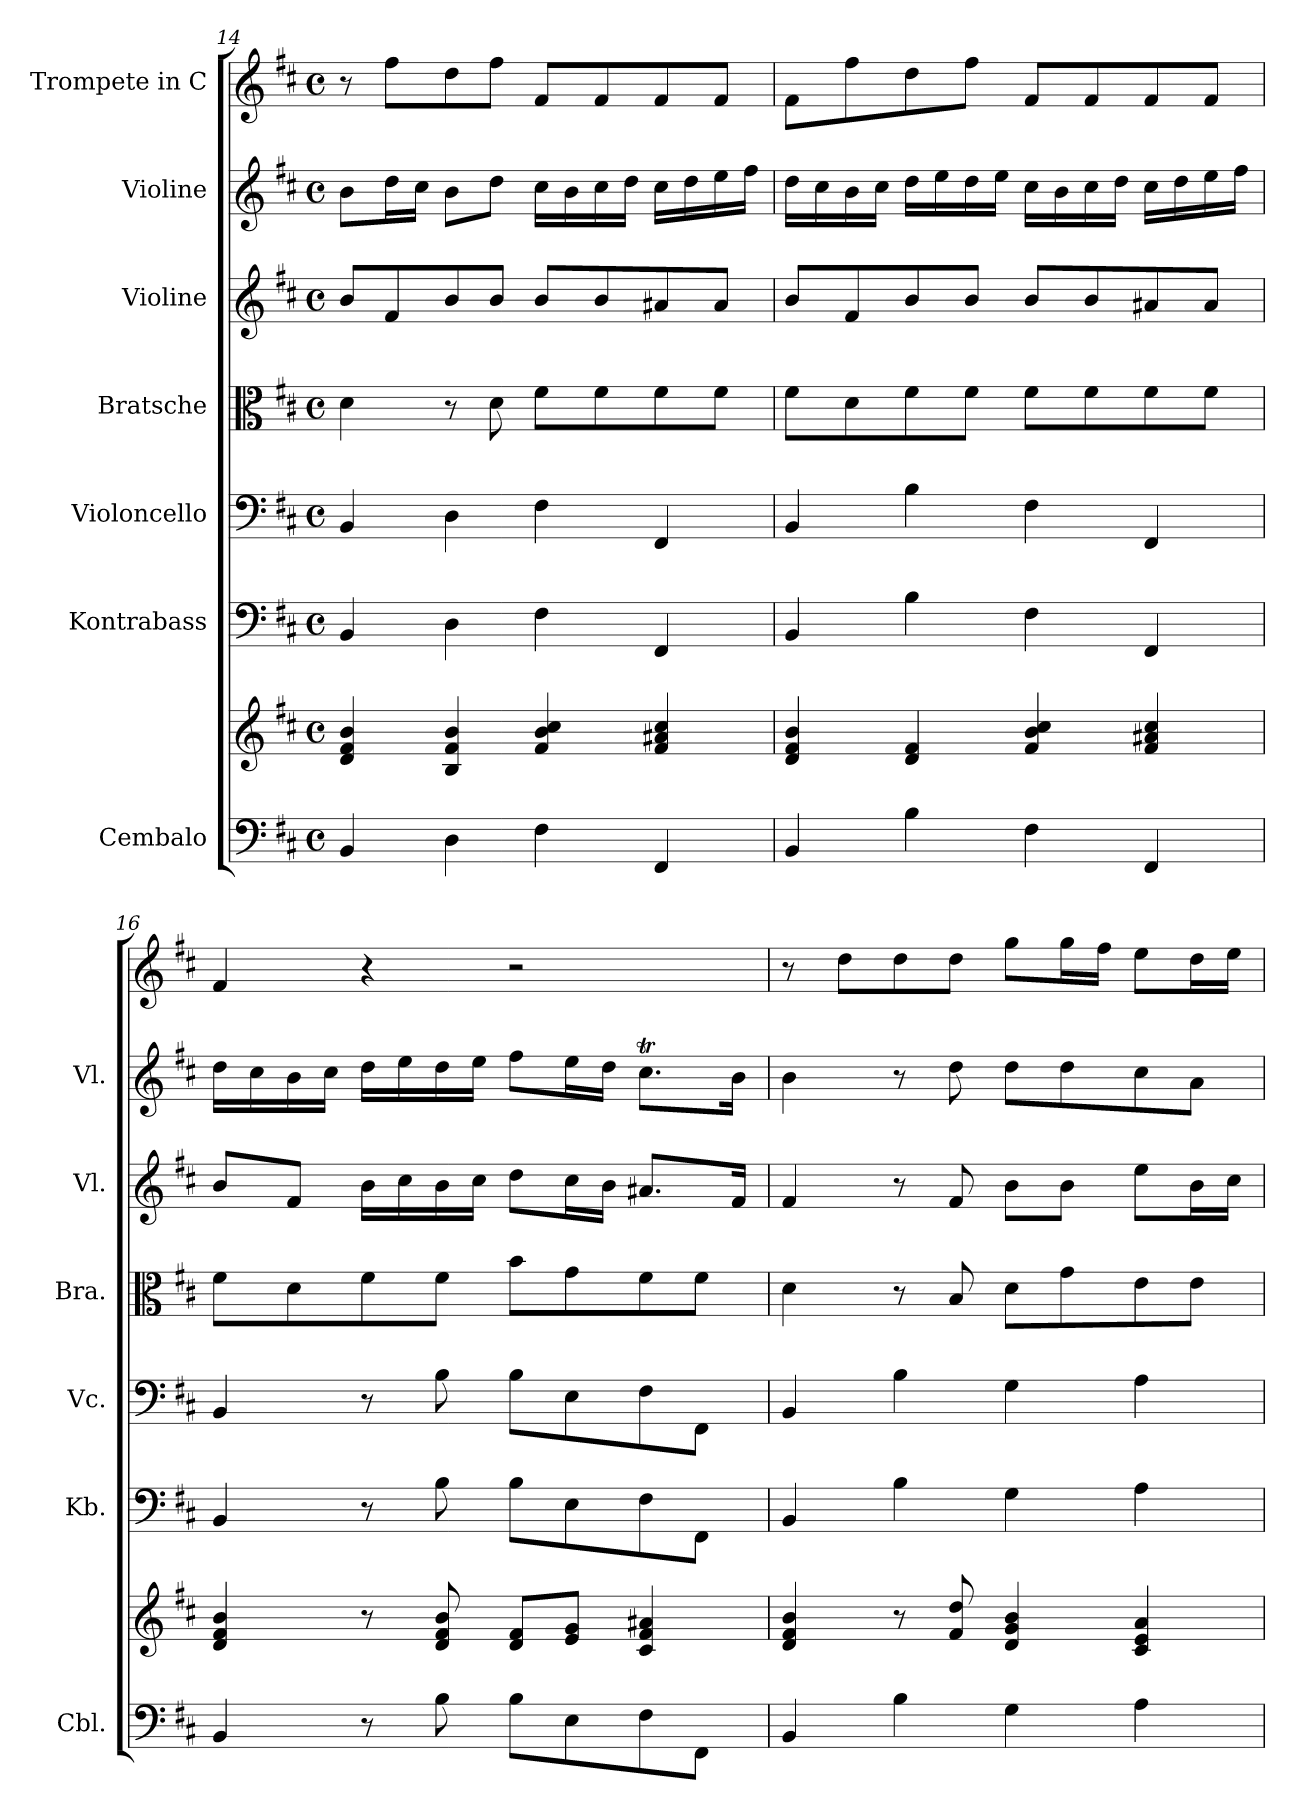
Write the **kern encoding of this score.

**kern	**kern	**kern	**kern	**kern	**kern	**kern	**kern
*part7	*part7	*part6	*part5	*part4	*part3	*part2	*part1
*staff8	*staff7	*staff6	*staff5	*staff4	*staff3	*staff2	*staff1
*I"Cembalo	*	*I"Kontrabass	*I"Violoncello	*I"Bratsche	*I"Violine	*I"Violine	*I"Trompete in C
*I'Cbl.	*	*I'Kb.	*I'Vc.	*I'Bra.	*I'Vl.	*I'Vl.	*
*clefF4	*clefG2	*clefF4	*clefF4	*clefC3	*clefG2	*clefG2	*clefG2
*	*	*ITrd7c12	*	*	*	*	*
*k[f#c#]	*k[f#c#]	*k[f#c#]	*k[f#c#]	*k[f#c#]	*k[f#c#]	*k[f#c#]	*k[f#c#]
*M4/4	*M4/4	*M4/4	*M4/4	*M4/4	*M4/4	*M4/4	*M4/4
*met(c)	*met(c)	*met(c)	*met(c)	*met(c)	*met(c)	*met(c)	*met(c)
=14	=14	=14	=14	=14	=14	=14	=14
4BB/	4d/ 4f#/ 4b/	4BBB/	4BB/	4d\	8b/L	8b\L	8r
.	.	.	.	.	8f#/	16dd\L	8ff#\L
.	.	.	.	.	.	16cc#\JJ	.
4D\	4B/ 4f#/ 4b/	4DD\	4D\	8r	8b/	8b\L	8dd\
.	.	.	.	8d\	8b/J	8dd\J	8ff#\J
4F#\	4f#/ 4b/ 4cc#/	4FF#\	4F#\	8f#\L	8b/L	16cc#\LL	8f#/L
.	.	.	.	.	.	16b\	.
.	.	.	.	8f#\	8b/	16cc#\	8f#/
.	.	.	.	.	.	16dd\JJ	.
4FF#/	4f#/ 4a#X/ 4cc#/	4FFF#/	4FF#/	8f#\	8a#X/	16cc#\LL	8f#/
.	.	.	.	.	.	16dd\	.
.	.	.	.	8f#\J	8a#/J	16ee\	8f#/J
.	.	.	.	.	.	16ff#\JJ	.
=15	=15	=15	=15	=15	=15	=15	=15
4BB/	4d/ 4f#/ 4b/	4BBB/	4BB/	8f#\L	8b/L	16dd\LL	8f#\L
.	.	.	.	.	.	16cc#\	.
.	.	.	.	8d\	8f#/	16b\	8ff#\
.	.	.	.	.	.	16cc#\JJ	.
4B\	4d/ 4f#/	4BB\	4B\	8f#\	8b/	16dd\LL	8dd\
.	.	.	.	.	.	16ee\	.
.	.	.	.	8f#\J	8b/J	16dd\	8ff#\J
.	.	.	.	.	.	16ee\JJ	.
4F#\	4f#/ 4b/ 4cc#/	4FF#\	4F#\	8f#\L	8b/L	16cc#\LL	8f#/L
.	.	.	.	.	.	16b\	.
.	.	.	.	8f#\	8b/	16cc#\	8f#/
.	.	.	.	.	.	16dd\JJ	.
4FF#/	4f#/ 4a#X/ 4cc#/	4FFF#/	4FF#/	8f#\	8a#X/	16cc#\LL	8f#/
.	.	.	.	.	.	16dd\	.
.	.	.	.	8f#\J	8a#/J	16ee\	8f#/J
.	.	.	.	.	.	16ff#\JJ	.
=16	=16	=16	=16	=16	=16	=16	=16
4BB/	4d/ 4f#/ 4b/	4BBB/	4BB/	8f#\L	8b/L	16dd\LL	4f#/
.	.	.	.	.	.	16cc#\	.
.	.	.	.	8d\	8f#/J	16b\	.
.	.	.	.	.	.	16cc#\JJ	.
8r	8r	8r	8r	8f#\	16b\LL	16dd\LL	4r
.	.	.	.	.	16cc#\	16ee\	.
8B\	8d/ 8f#/ 8b/	8BB\	8B\	8f#\J	16b\	16dd\	.
.	.	.	.	.	16cc#\JJ	16ee\JJ	.
8B\L	8d/ 8f#/L	8BB\L	8B\L	8b\L	8dd\L	8ff#\L	2r
8E\	8e/ 8g/J	8EE\	8E\	8g\	16cc#\L	16ee\L	.
.	.	.	.	.	16b\JJ	16dd\JJ	.
8F#\	4c#/ 4f#/ 4a#X/	8FF#\	8F#\	8f#\	8.a#X/L	8.cc#t\L	.
8FF#\J	.	8FFF#\J	8FF#\J	8f#\J	.	.	.
.	.	.	.	.	16f#/Jk	16b\Jk	.
!!LO:PB:g=z
=17	=17	=17	=17	=17	=17	=17	=17
4BB/	4d/ 4f#/ 4b/	4BBB/	4BB/	4d\	4f#/	4b\	8r
.	.	.	.	.	.	.	8dd\L
4B\	8r	4BB\	4B\	8r	8r	8r	8dd\
.	8f#/ 8dd/	.	.	8B/	8f#/	8dd\	8dd\J
4G\	4d/ 4g/ 4b/	4GG\	4G\	8d\L	8b\L	8dd\L	8gg\L
.	.	.	.	8g\	8b\J	8dd\	16gg\L
.	.	.	.	.	.	.	16ff#\JJ
4A\	4c#/ 4e/ 4a/	4AA\	4A\	8e\	8ee\L	8cc#\	8ee\L
.	.	.	.	8e\J	16b\L	8a\J	16dd\L
.	.	.	.	.	16cc#\JJ	.	16ee\JJ
=	=	=	=	=	=	=	=
*-	*-	*-	*-	*-	*-	*-	*-
